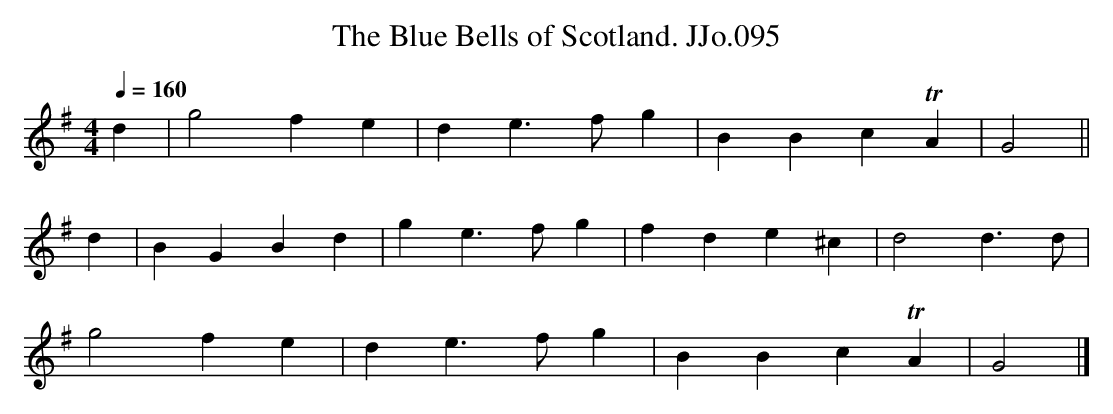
X:1
T:Blue Bells of Scotland. JJo.095, The
M:4/4
L:1/8
Q:1/4=160
K:G
d2|g4f2e2|d2e3fg2|B2B2c2TA2|G4||
d2|B2G2B2d2|g2e3fg2|f2d2e2^c2|d4d3d|
g4f2e2|d2e3fg2|B2B2c2TA2|G4|]
